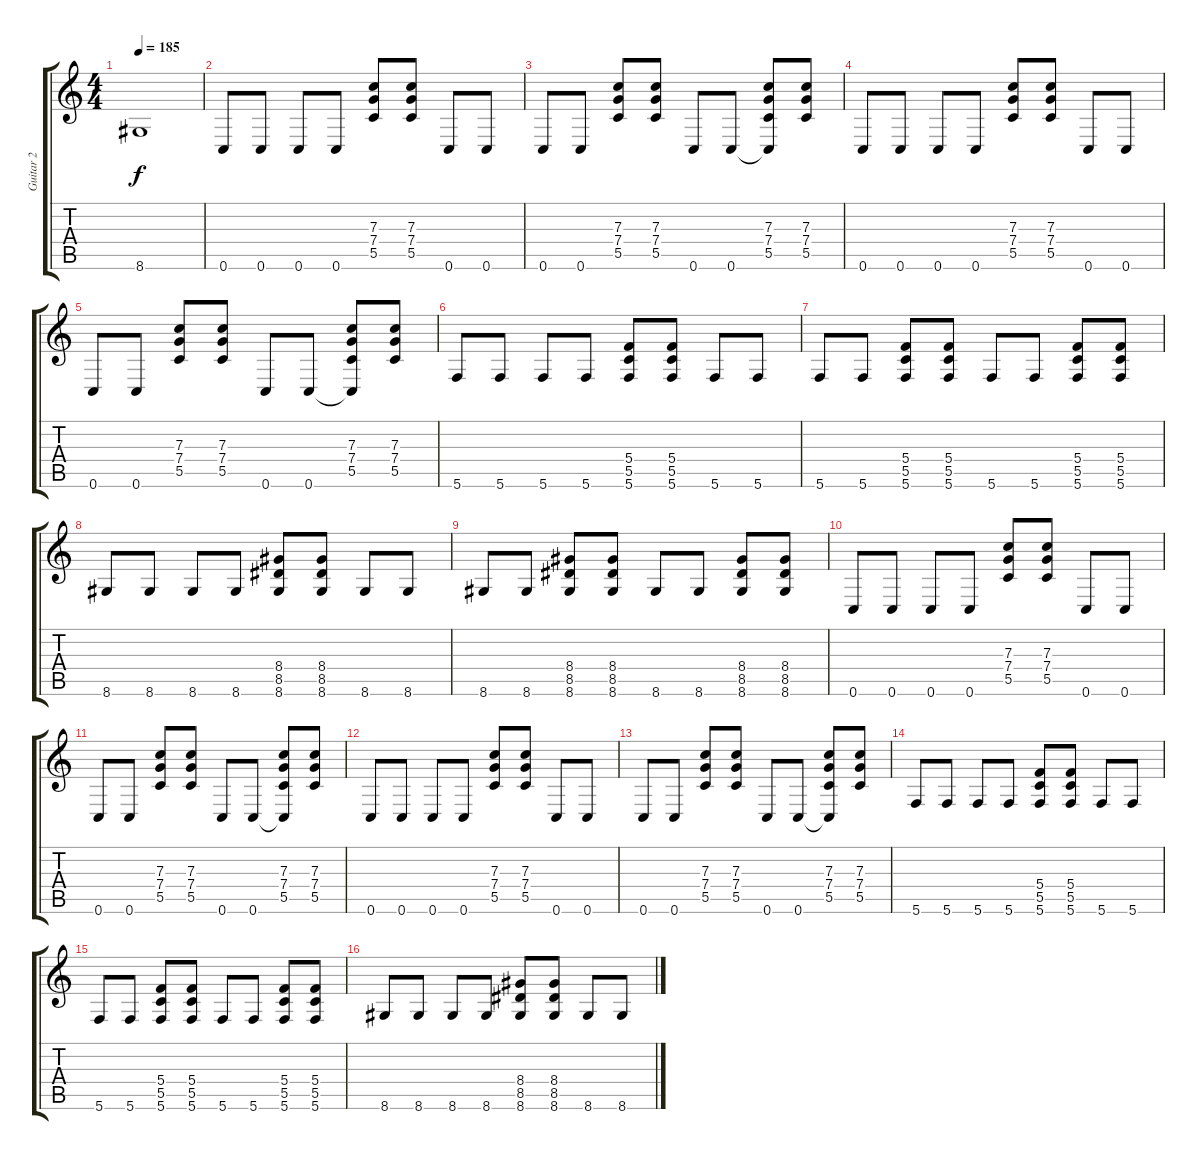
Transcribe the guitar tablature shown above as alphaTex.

\track ("Guitar 2" "Guitar 2") {instrument electricguitarclean}
\staff {score tabs}
\tuning (D4 A3 F3 C3 G2 C2) {hide}
\ts (4 4)
\tempo 185
\clef g2
\ks c
8.6{t}.1{dy f} |
0.6.8{volume 8} 0.6.8 0.6.8 0.6.8 (7.3 7.4 5.5).8 (7.3 7.4 5.5).8 0.6.8 0.6.8 |
0.6.8 0.6.8 (7.3 7.4 5.5).8 (7.3 7.4 5.5).8 0.6.8 0.6.8 (7.3 7.4 5.5 0.6{t}).8 (7.3 7.4 5.5).8 |
0.6.8 0.6.8 0.6.8 0.6.8 (7.3 7.4 5.5).8 (7.3 7.4 5.5).8 0.6.8 0.6.8 |
0.6.8 0.6.8 (7.3 7.4 5.5).8 (7.3 7.4 5.5).8 0.6.8 0.6.8 (7.3 7.4 5.5 0.6{t}).8 (7.3 7.4 5.5).8 |
5.6.8 5.6.8 5.6.8 5.6.8 (5.4 5.5 5.6).8 (5.4 5.5 5.6).8 5.6.8 5.6.8 |
5.6.8 5.6.8 (5.4 5.5 5.6).8 (5.4 5.5 5.6).8 5.6.8 5.6.8 (5.4 5.5 5.6).8 (5.4 5.5 5.6).8 |
8.6.8 8.6.8 8.6.8 8.6.8 (8.4 8.5 8.6).8 (8.4 8.5 8.6).8 8.6.8 8.6.8 |
8.6.8 8.6.8 (8.4 8.5 8.6).8 (8.4 8.5 8.6).8 8.6.8 8.6.8 (8.4 8.5 8.6).8 (8.4 8.5 8.6).8 |
0.6.8 0.6.8 0.6.8 0.6.8 (7.3 7.4 5.5).8 (7.3 7.4 5.5).8 0.6.8 0.6.8 |
0.6.8 0.6.8 (7.3 7.4 5.5).8 (7.3 7.4 5.5).8 0.6.8 0.6.8 (7.3 7.4 5.5 0.6{t}).8 (7.3 7.4 5.5).8 |
0.6.8 0.6.8 0.6.8 0.6.8 (7.3 7.4 5.5).8 (7.3 7.4 5.5).8 0.6.8 0.6.8 |
0.6.8 0.6.8 (7.3 7.4 5.5).8 (7.3 7.4 5.5).8 0.6.8 0.6.8 (7.3 7.4 5.5 0.6{t}).8 (7.3 7.4 5.5).8 |
5.6.8 5.6.8 5.6.8 5.6.8 (5.4 5.5 5.6).8 (5.4 5.5 5.6).8 5.6.8 5.6.8 |
5.6.8 5.6.8 (5.4 5.5 5.6).8 (5.4 5.5 5.6).8 5.6.8 5.6.8 (5.4 5.5 5.6).8 (5.4 5.5 5.6).8 |
8.6.8 8.6.8 8.6.8 8.6.8 (8.4 8.5 8.6).8 (8.4 8.5 8.6).8 8.6.8 8.6.8
